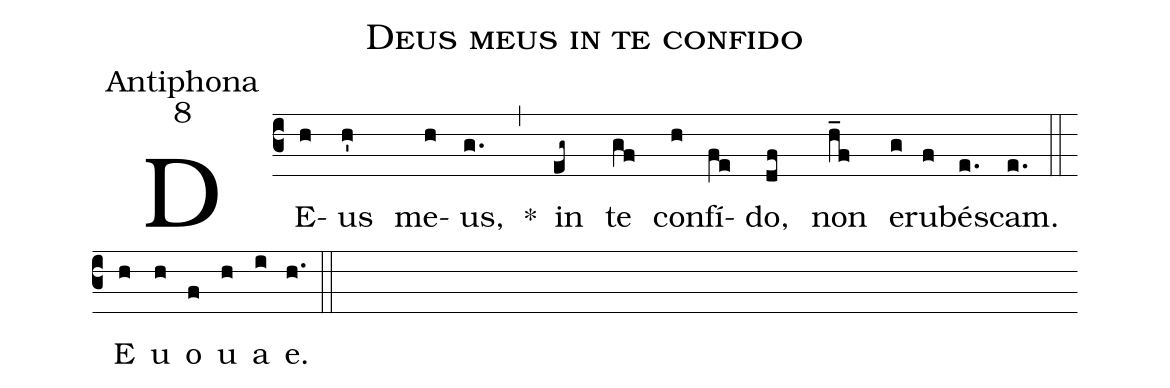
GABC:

name:Deus meus in te confido;
office-part:Antiphona;
mode:8;
%%
(c3) DE(h)us(h') me(h)us,(g.) *(,) in(eg~) te(gf) con(h)fí(fe)do,(df) non(h_f) e(g)ru(f)bé(e.)scam.(e.) (::) <eu>E(h) u(h) o(f) u(h) a(i) e.</eu>(h.) (::)
